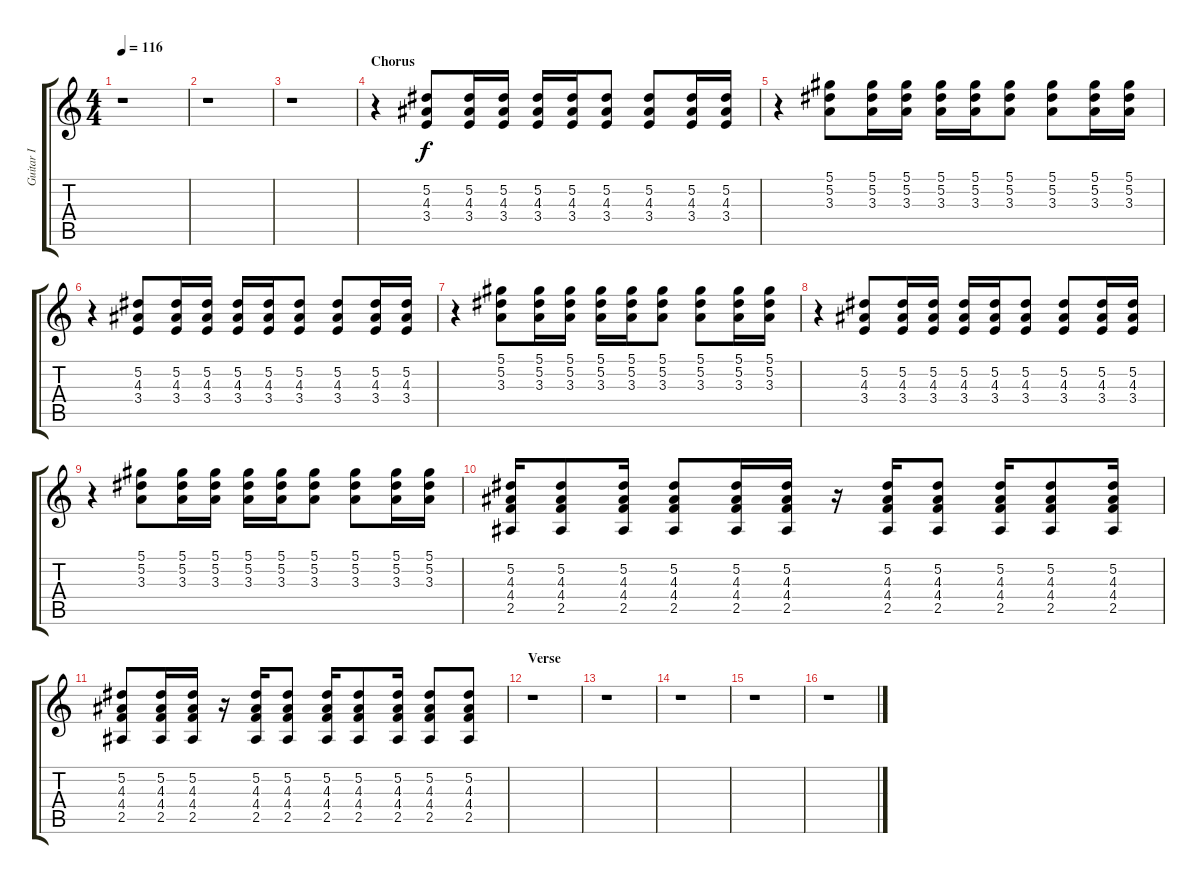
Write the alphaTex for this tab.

\track ("Guitar I" "Guitar I") {instrument electricguitarjazz}
\staff {score tabs}
\tuning (Eb4 Bb3 Gb3 Db3 Ab2 Eb2) {hide}
\ts (4 4)
\tempo 116
\clef g2
\ks c
r.1{dy f} |
r.1 |
r.1 |
\section ("" "Chorus")
r.4 (5.2 4.3 3.4).8 (5.2 4.3 3.4).16 (5.2 4.3 3.4).16 (5.2 4.3 3.4).16 (5.2 4.3 3.4).16 (5.2 4.3 3.4).8 (5.2 4.3 3.4).8 (5.2 4.3 3.4).16 (5.2 4.3 3.4).16 |
r.4 (5.1 5.2 3.3).8 (5.1 5.2 3.3).16 (5.1 5.2 3.3).16 (5.1 5.2 3.3).16 (5.1 5.2 3.3).16 (5.1 5.2 3.3).8 (5.1 5.2 3.3).8 (5.1 5.2 3.3).16 (5.1 5.2 3.3).16 |
r.4 (5.2 4.3 3.4).8 (5.2 4.3 3.4).16 (5.2 4.3 3.4).16 (5.2 4.3 3.4).16 (5.2 4.3 3.4).16 (5.2 4.3 3.4).8 (5.2 4.3 3.4).8 (5.2 4.3 3.4).16 (5.2 4.3 3.4).16 |
r.4 (5.1 5.2 3.3).8 (5.1 5.2 3.3).16 (5.1 5.2 3.3).16 (5.1 5.2 3.3).16 (5.1 5.2 3.3).16 (5.1 5.2 3.3).8 (5.1 5.2 3.3).8 (5.1 5.2 3.3).16 (5.1 5.2 3.3).16 |
r.4 (5.2 4.3 3.4).8 (5.2 4.3 3.4).16 (5.2 4.3 3.4).16 (5.2 4.3 3.4).16 (5.2 4.3 3.4).16 (5.2 4.3 3.4).8 (5.2 4.3 3.4).8 (5.2 4.3 3.4).16 (5.2 4.3 3.4).16 |
r.4 (5.1 5.2 3.3).8 (5.1 5.2 3.3).16 (5.1 5.2 3.3).16 (5.1 5.2 3.3).16 (5.1 5.2 3.3).16 (5.1 5.2 3.3).8 (5.1 5.2 3.3).8 (5.1 5.2 3.3).16 (5.1 5.2 3.3).16 |
(5.2 4.3 4.4 2.5).16 (5.2 4.3 4.4 2.5).8 (5.2 4.3 4.4 2.5).16 (5.2 4.3 4.4 2.5).8 (5.2 4.3 4.4 2.5).16 (5.2 4.3 4.4 2.5).16 r.16 (5.2 4.3 4.4 2.5).16 (5.2 4.3 4.4 2.5).8 (5.2 4.3 4.4 2.5).16 (5.2 4.3 4.4 2.5).8 (5.2 4.3 4.4 2.5).16 |
(5.2 4.3 4.4 2.5).8 (5.2 4.3 4.4 2.5).16 (5.2 4.3 4.4 2.5).16 r.16 (5.2 4.3 4.4 2.5).16 (5.2 4.3 4.4 2.5).8 (5.2 4.3 4.4 2.5).16 (5.2 4.3 4.4 2.5).8 (5.2 4.3 4.4 2.5).16 (5.2 4.3 4.4 2.5).8 (5.2 4.3 4.4 2.5).8 |
\section ("" "Verse")
r.1 |
r.1 |
r.1 |
r.1 |
r.1
